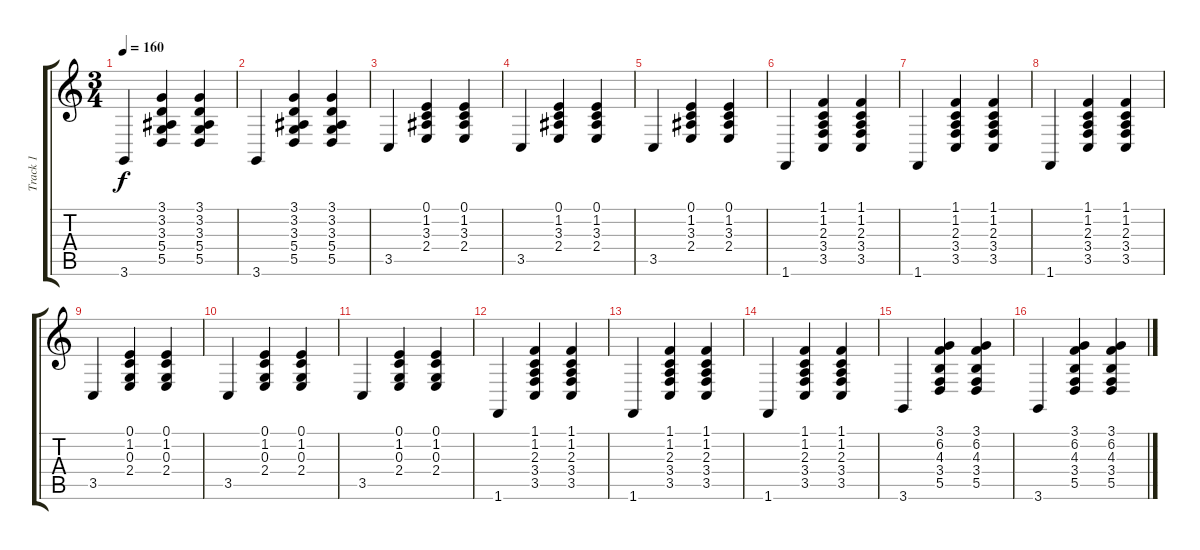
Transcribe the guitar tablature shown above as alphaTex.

\track ("Track 1" "Track 1") {instrument frenchhorn}
\staff {score tabs}
\tuning (E4 B3 G3 D3 A2 E2) {hide}
\ts (3 4)
\tempo 160
\clef g2
\ks c
3.6.4{dy f} (3.1 3.2 3.3 5.4 5.5).4 (3.1 3.2 3.3 5.4 5.5).4 |
3.6.4 (3.1 3.2 3.3 5.4 5.5).4 (3.1 3.2 3.3 5.4 5.5).4 |
3.5.4 (0.1 1.2 3.3 2.4).4 (0.1 1.2 3.3 2.4).4 |
3.5.4 (0.1 1.2 3.3 2.4).4 (0.1 1.2 3.3 2.4).4 |
3.5.4 (0.1 1.2 3.3 2.4).4 (0.1 1.2 3.3 2.4).4 |
1.6.4 (1.1 1.2 2.3 3.4 3.5).4 (1.1 1.2 2.3 3.4 3.5).4 |
1.6.4 (1.1 1.2 2.3 3.4 3.5).4 (1.1 1.2 2.3 3.4 3.5).4 |
1.6.4 (1.1 1.2 2.3 3.4 3.5).4 (1.1 1.2 2.3 3.4 3.5).4 |
3.5.4 (0.1 1.2 0.3 2.4).4 (0.1 1.2 0.3 2.4).4 |
3.5.4 (0.1 1.2 0.3 2.4).4 (0.1 1.2 0.3 2.4).4 |
3.5.4 (0.1 1.2 0.3 2.4).4 (0.1 1.2 0.3 2.4).4 |
1.6.4 (1.1 1.2 2.3 3.4 3.5).4 (1.1 1.2 2.3 3.4 3.5).4 |
1.6.4 (1.1 1.2 2.3 3.4 3.5).4 (1.1 1.2 2.3 3.4 3.5).4 |
1.6.4 (1.1 1.2 2.3 3.4 3.5).4 (1.1 1.2 2.3 3.4 3.5).4 |
3.6.4 (3.1 6.2 4.3 3.4 5.5).4 (3.1 6.2 4.3 3.4 5.5).4 |
3.6.4 (3.1 6.2 4.3 3.4 5.5).4 (3.1 6.2 4.3 3.4 5.5).4
